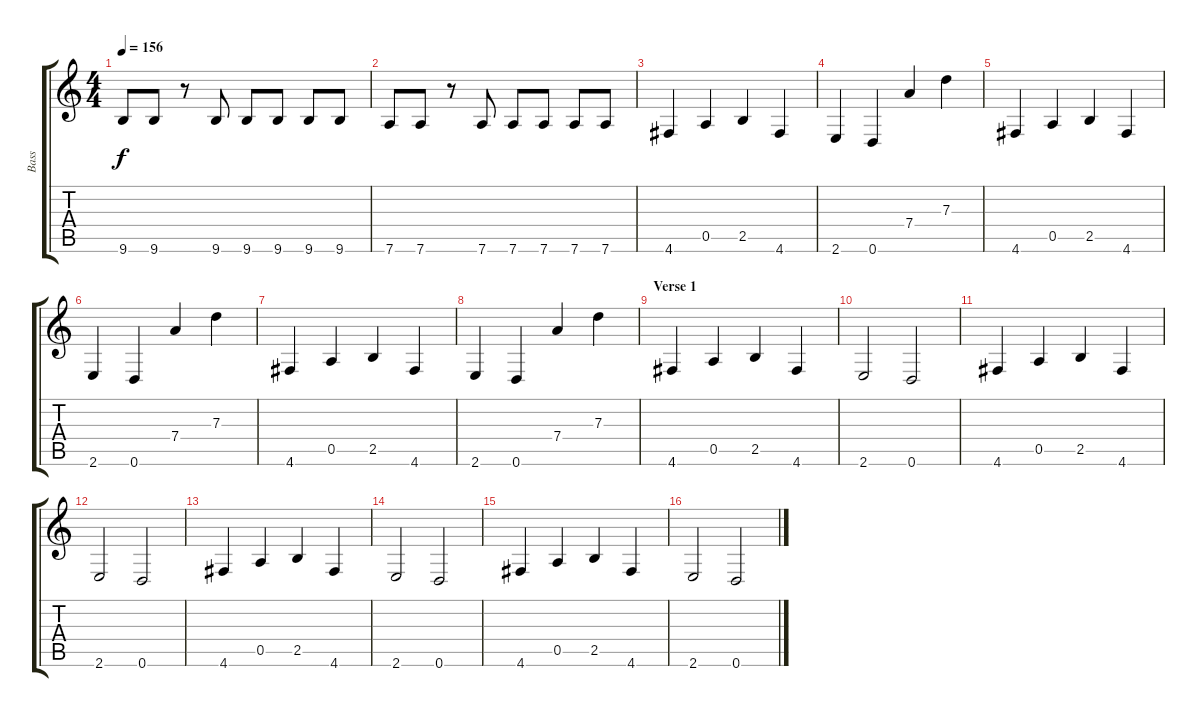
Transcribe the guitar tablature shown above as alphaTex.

\track ("Bass" "Bass") {instrument electricbassfinger}
\staff {score tabs}
\tuning (E4 B3 G3 D3 A2 D2) {hide}
\ts (4 4)
\tempo 156
\clef g2
\ks c
9.6.8{dy f} 9.6.8 r.8 9.6.8 9.6.8 9.6.8 9.6.8 9.6.8 |
7.6.8 7.6.8 r.8 7.6.8 7.6.8 7.6.8 7.6.8 7.6.8 |
4.6.4 0.5.4 2.5.4 4.6.4 |
2.6.4 0.6.4 7.4.4 7.3.4 |
4.6.4 0.5.4 2.5.4 4.6.4 |
2.6.4 0.6.4 7.4.4 7.3.4 |
4.6.4 0.5.4 2.5.4 4.6.4 |
2.6.4 0.6.4 7.4.4 7.3.4 |
\section ("" "Verse 1")
4.6.4 0.5.4 2.5.4 4.6.4 |
2.6.2 0.6.2 |
4.6.4 0.5.4 2.5.4 4.6.4 |
2.6.2 0.6.2 |
4.6.4 0.5.4 2.5.4 4.6.4 |
2.6.2 0.6.2 |
4.6.4 0.5.4 2.5.4 4.6.4 |
2.6.2 0.6.2
